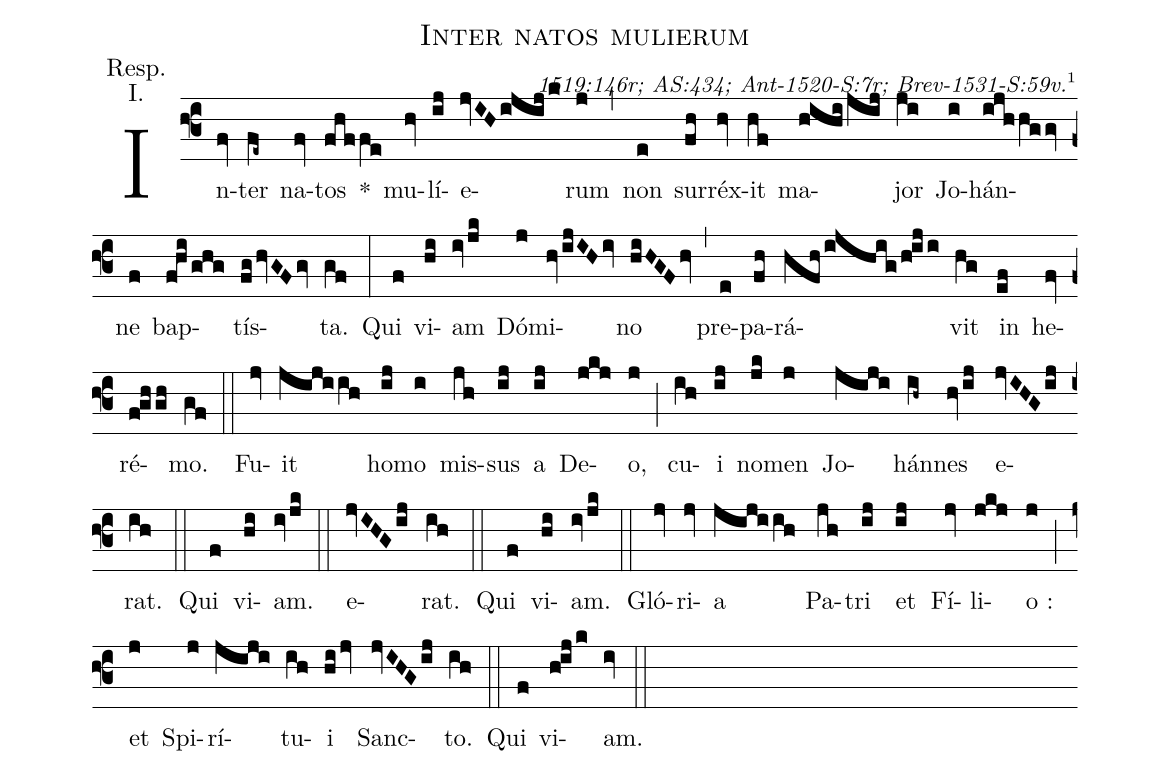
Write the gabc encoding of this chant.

name: Inter natos mulierum;
commentary: 1519:146r; AS:434; Ant-1520-S:7r; Brev-1531-S:59v.\footnote{1519:146r.has no flats.};
annotation: Resp.;
annotation: I.;
%%
(f3)
In(fv)ter(fe~) na(fv)tos(fhffe) *() mu(hv)lí(ij)e(jvIHijijk)rum(j) (,)
non(e) sur(fh)réx(hv)it(hf) ma(hihijij)jor(ji) Jo(i)hán(ijhhggv)ne(f) bap(fhighg)tís(fghvGFgv)ta.(gf) (:)

Qui(f) vi(hi)am(ivjk) Dó(j)mi(hvijIHiv)no(hiHGFhv) (,)
pre(e)pa(fh)rá(hfhijhighiji)vit(hg) in(ef) he(fv)ré(fghgh)mo.(gf) (::)

Fu(jv)it(jijiih) ho(ij)mo(i) mis(jh)sus(ij) a(ij) De(jkj)o,(j) (;)
cu(ih)i(ij) no(jk)men(j) Jo(jiji)hán(ih~)nes(hvij) e(jvIHGij)rat.(ih) (::)

Qui(f) vi(hi)am.(ivjk) (::)

e(jvIHGij)rat.(ih) (::)

Qui(f) vi(hi)am.(ivjk) (::)

Gló(jv)ri(jv)a(jijiih) Pa(jh)tri(ij) et(ij) Fí(jv)li(jkj)o :(j) (;)
et(j) Spi(j)rí(jiji)tu(ih)i(hijv) Sanc(jvIHGij)to.(ih) (::)

Qui(f) vi(hijk)am.(iv) (::)
